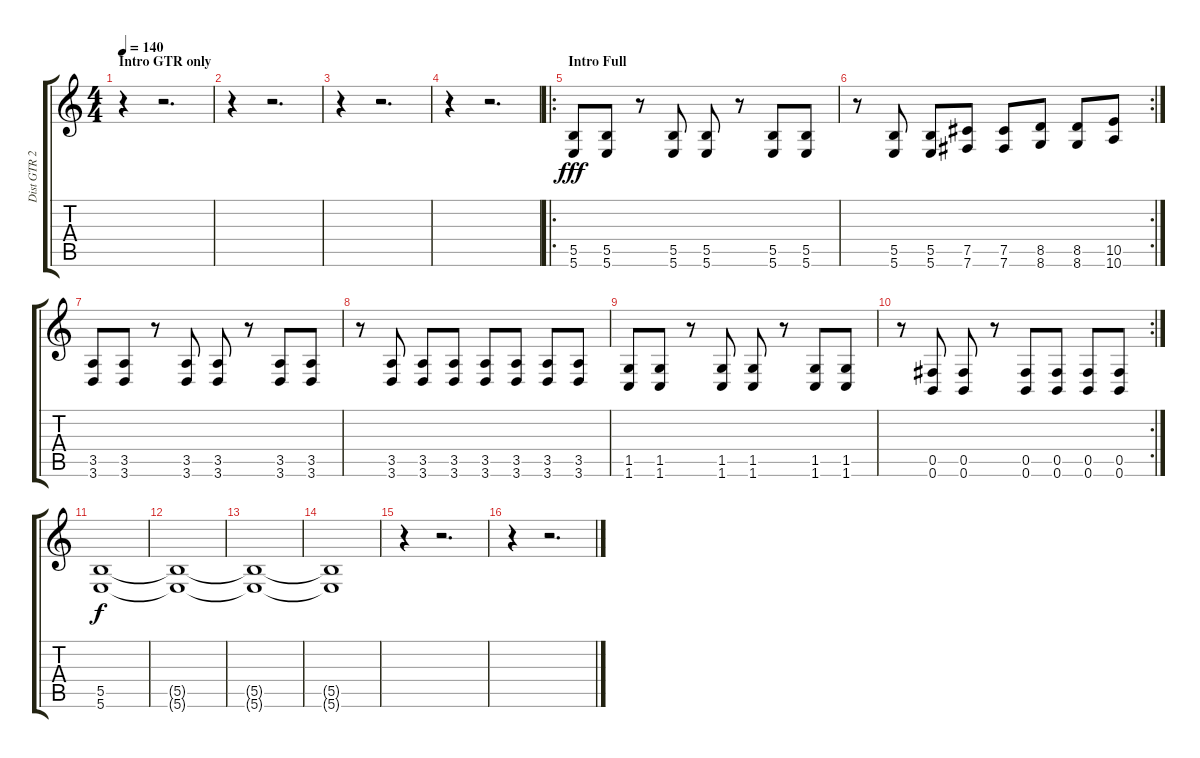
\track ("Dist GTR 2" "Dist GTR 2") {instrument distortionguitar}
\staff {score tabs}
\tuning (Db4 Ab3 E3 B2 Gb2 B1) {hide}
\ts (4 4)
\section ("" "Intro GTR only")
\tempo 140
\clef g2
\ks c
r.4{dy fff instrument distortionguitar} r.2{d} |
r.4 r.2{d} |
r.4 r.2{d} |
r.4 r.2{d} |
\ro
\section ("" "Intro Full")
(5.5 5.6).8 (5.5 5.6).8 r.8 (5.5 5.6).8 (5.5 5.6).8 r.8 (5.5 5.6).8 (5.5 5.6).8 |
\rc 2
r.8 (5.5 5.6).8 (5.5 5.6).8 (7.5 7.6).8 (7.5 7.6).8 (8.5 8.6).8 (8.5 8.6).8 (10.5 10.6).8 |
(3.5 3.6).8 (3.5 3.6).8 r.8 (3.5 3.6).8 (3.5 3.6).8 r.8 (3.5 3.6).8 (3.5 3.6).8 |
r.8 (3.5 3.6).8 (3.5 3.6).8 (3.5 3.6).8 (3.5 3.6).8 (3.5 3.6).8 (3.5 3.6).8 (3.5 3.6).8 |
(1.5 1.6).8 (1.5 1.6).8 r.8 (1.5 1.6).8 (1.5 1.6).8 r.8 (1.5 1.6).8 (1.5 1.6).8 |
\rc 2
r.8 (0.5 0.6).8 (0.5 0.6).8 r.8 (0.5 0.6).8 (0.5 0.6).8 (0.5 0.6).8 (0.5 0.6).8 |
(5.5 5.6).1{dy f} |
(5.5{t} 5.6{t}).1 |
(5.5{t} 5.6{t}).1 |
(5.5{t} 5.6{t}).1 |
r.4 r.2{d} |
r.4 r.2{d}
